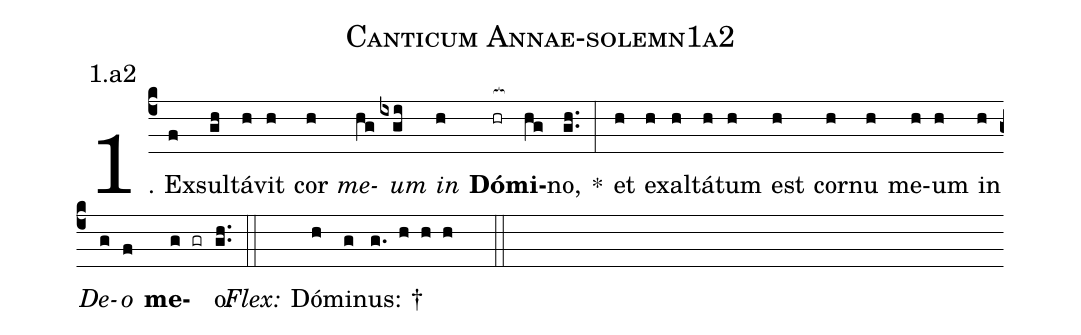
name: Canticum Annae-solemn1a2;
annotation: 1.a2;
%%
(c4)1. Ex(f)sul(gh)tá(h)vit(h) cor(h) <i>me</i>(hg)<i>um</i>(ixgi) <i>in</i>(h) <b>Dó</b>(hr[ocb:1{])<b>mi</b>(hg[ocb:0}])no,(gh..) *(:) et(h) ex(h)al(h)tá(h)tum(h) est(h) cor(h)nu(h) me(h)um(h) in(h) <i>De</i>(g)<i>o</i>(f) <b>me</b>(g gr)o.(gh..) (::)
<i>Flex:</i>()  Dó(h)mi(g)nus: †(g. h h h  ::)
